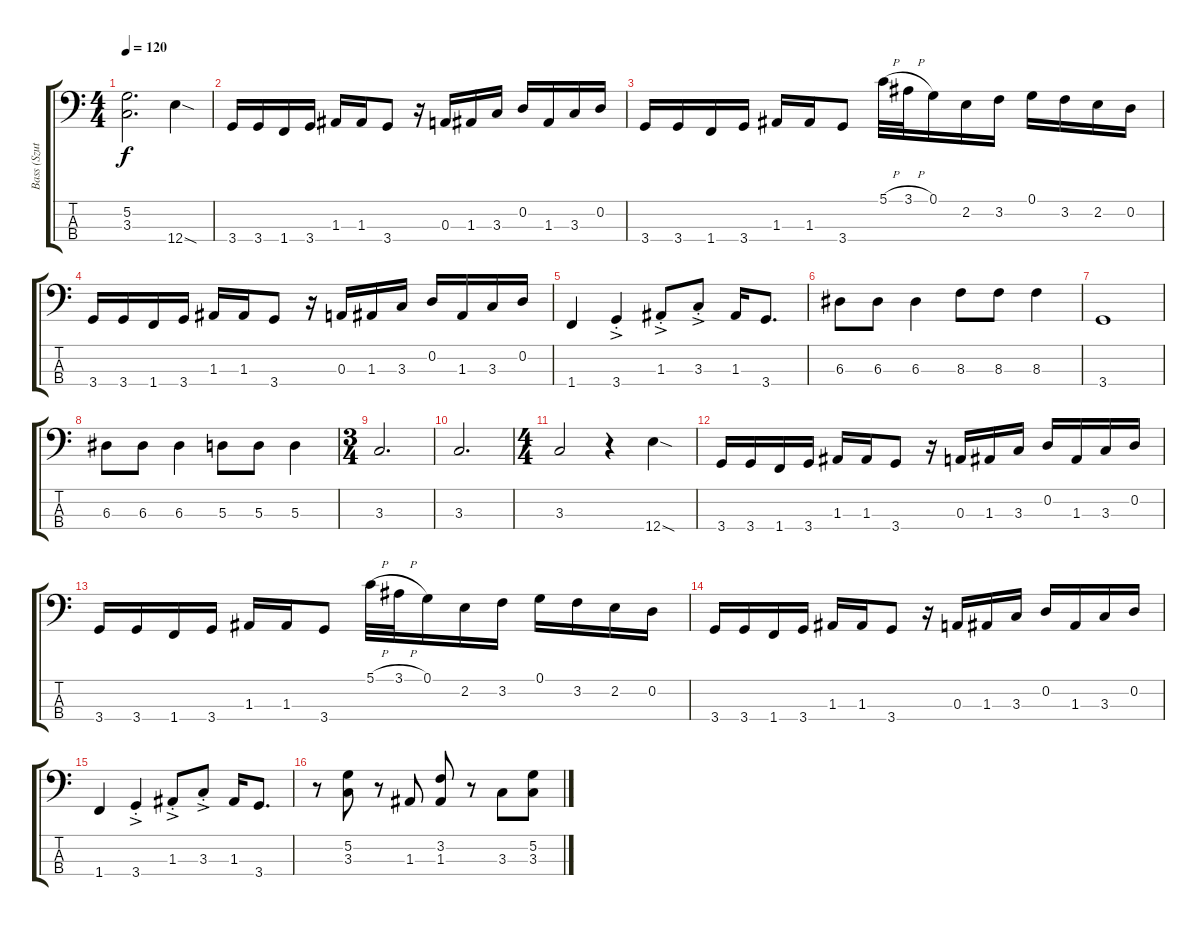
\track ("Bass (Szuter)" "Bass (Szut") {instrument electricbassfinger}
\staff {score tabs}
\tuning (G2 D2 A1 E1) {hide}
\ts (4 4)
\tempo 120
\clef f4
\ks c
(5.2{t} 3.3{t}).2{d dy f} 12.4{sod}.4 |
3.4.16 3.4.16 1.4.16 3.4.16 1.3.16 1.3.16 3.4.8 r.16 0.3.16 1.3.16 3.3.16 0.2.16 1.3.16 3.3.16 0.2.16 |
3.4.16 3.4.16 1.4.16 3.4.16 1.3.16 1.3.16 3.4.8 5.1{h}.32 3.1{h}.32 0.1.16 2.2.16 3.2.16 0.1.16 3.2.16 2.2.16 0.2.16 |
3.4.16 3.4.16 1.4.16 3.4.16 1.3.16 1.3.16 3.4.8 r.16 0.3.16 1.3.16 3.3.16 0.2.16 1.3.16 3.3.16 0.2.16 |
1.4.4 3.4{ac st}.4 1.3{ac st}.8 3.3{ac st}.8 1.3.16 3.4.8{d} |
6.3.8 6.3.8 6.3.4 8.3.8 8.3.8 8.3.4 |
3.4.1 |
6.3.8 6.3.8 6.3.4 5.3.8 5.3.8 5.3.4 |
\ts (3 4)
3.3.2{d} |
3.3.2{d} |
\ts (4 4)
3.3.2 r.4 12.4{sod}.4 |
3.4.16 3.4.16 1.4.16 3.4.16 1.3.16 1.3.16 3.4.8 r.16 0.3.16 1.3.16 3.3.16 0.2.16 1.3.16 3.3.16 0.2.16 |
3.4.16 3.4.16 1.4.16 3.4.16 1.3.16 1.3.16 3.4.8 5.1{h}.32 3.1{h}.32 0.1.16 2.2.16 3.2.16 0.1.16 3.2.16 2.2.16 0.2.16 |
3.4.16 3.4.16 1.4.16 3.4.16 1.3.16 1.3.16 3.4.8 r.16 0.3.16 1.3.16 3.3.16 0.2.16 1.3.16 3.3.16 0.2.16 |
1.4.4 3.4{ac st}.4 1.3{ac st}.8 3.3{ac st}.8 1.3.16 3.4.8{d} |
r.8 (5.2 3.3).8 r.8 1.3.8 (3.2 1.3).8 r.8 3.3.8 (5.2 3.3).8
